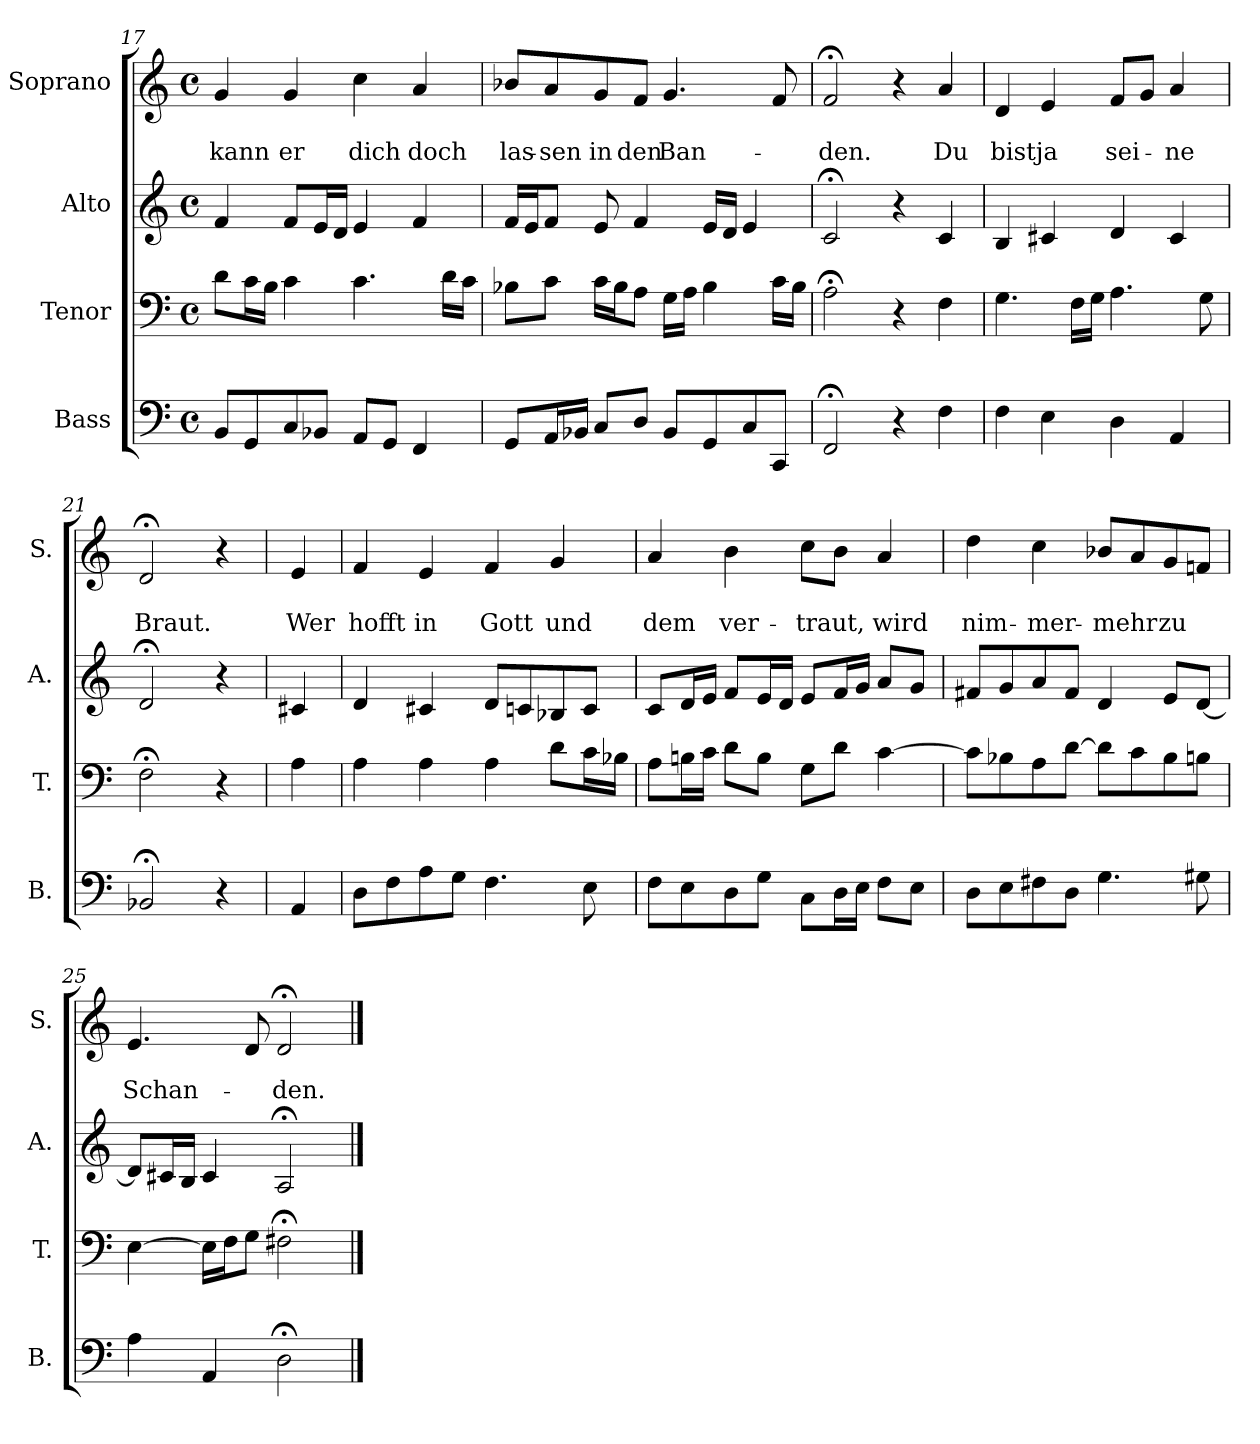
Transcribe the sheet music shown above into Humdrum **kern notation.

**kern	**kern	**kern	**kern	**text	**text
*part4	*part3	*part2	*part1	*part1	*part1
*staff4	*staff3	*staff2	*staff1	*staff1	*staff1
*I"Bass	*I"Tenor	*I"Alto	*I"Soprano	*	*
*I'B.	*I'T.	*I'A.	*I'S.	*	*
*clefF4	*clefF4	*clefG2	*clefG2	*	*
*k[]	*k[]	*k[]	*k[]	*	*
*a:	*a:	*a:	*a:	*	*
*M4/4	*M4/4	*M4/4	*M4/4	*	*
*met(c)	*met(c)	*met(c)	*met(c)	*	*
=17	=17	=17	=17	=17	=17
8BB/L	8d\L	4f/	4g/	.	kann
8GG/	16c\L	.	.	.	.
.	16B\JJ	.	.	.	.
8C/	4c\	8f/L	4g/	.	er
8BB-X/J	.	16e/L	.	.	.
.	.	16d/JJ	.	.	.
8AA/L	4.c\	4e/	4cc\	.	dich
8GG/J	.	.	.	.	.
4FF/	.	4f/	4a/	.	doch
.	16d\LL	.	.	.	.
.	16c\JJ	.	.	.	.
=18	=18	=18	=18	=18	=18
8GG/L	8B-X\L	16f/LL	8b-X/L	.	las-
.	.	16e/J	.	.	.
16AA/L	8c\J	8f/J	8a/	.	-sen
16BB-X/JJ	.	.	.	.	.
8C/L	16c\LL	8e/	8g/	.	in
.	16B-\J	.	.	.	.
8D/J	8A\J	4f/	8f/J	.	den
8BB-/L	16G\LL	.	4.g/	.	Ban-
.	16A\JJ	.	.	.	.
8GG/	4B-\	16e/LL	.	.	.
.	.	16d/JJ	.	.	.
8C/	.	4e/	.	.	.
8CC/J	16c\LL	.	8f/	.	.
.	16B-\JJ	.	.	.	.
=19	=19	=19	=19	=19	=19
2FF;</	2A;<\	2c;</	2f;</	.	-den.
4r	4r	4r	4r	.	.
4F\	4F\	4c/	4a/	.	Du
=20	=20	=20	=20	=20	=20
4F\	4.G\	4B/	4d/	.	bist
4E\	.	4c#X/	4e/	.	ja
.	16F\LL	.	.	.	.
.	16G\JJ	.	.	.	.
4D\	4.A\	4d/	8f/L	.	sei-
.	.	.	8g/J	.	.
4AA/	.	4c#/	4a/	.	-ne
.	8G\	.	.	.	.
=21	=21	=21	=21	=21	=21
2BB-X;</	2F;<\	2d;</	2d;</	.	Braut.
4r	4r	4r	4r	.	.
!!LO:LB:g=z
=21a	=21a	=21a	=21a	=21a	=21a
4AA/	4A\	4c#X/	4e/	.	Wer
=22	=22	=22	=22	=22	=22
8D\L	4A\	4d/	4f/	.	hofft
8F\	.	.	.	.	.
8A\	4A\	4c#X/	4e/	.	in
8G\J	.	.	.	.	.
4.F\	4A\	8d/L	4f/	.	Gott
.	.	8cn/	.	.	.
.	8d\L	8B-X/	4g/	.	und
8E\	16c\L	8c/J	.	.	.
.	16B-X\JJ	.	.	.	.
=23	=23	=23	=23	=23	=23
8F\L	8A\L	8c/L	4a/	.	dem
8E\	16Bn\L	16d/L	.	.	.
.	16c\JJ	16e/JJ	.	.	.
8D\	8d\L	8f/L	4b\	.	ver-
8G\J	8B\J	16e/L	.	.	.
.	.	16d/JJ	.	.	.
8C\L	8G\L	8e/L	8cc\L	.	-traut,
16D\L	8d\J	16f/L	8b\J	.	.
16E\JJ	.	16g/JJ	.	.	.
8F\L	[4c\	8a/L	4a/	.	wird
8E\J	.	8g/J	.	.	.
=24	=24	=24	=24	=24	=24
8D\L	8c\L]	8f#X/L	4dd\	.	nim-
8E\	8B-X\	8g/	.	.	.
8F#X\	8A\	8a/	4cc\	.	-mer-
8D\J	[8d\J	8f#/J	.	.	.
4.G\	8d\L]	4d/	8b-X/L	.	-mehr
.	8c\	.	8a/	.	.
.	8B-\	8e/L	8g/	.	zu
8G#X\	8Bn\J	[8d/J	8fn/J	.	.
=25	=25	=25	=25	=25	=25
4A\	[4E\	8d/L]	4.e/	.	Schan-
.	.	16c#X/L	.	.	.
.	.	16B/JJ	.	.	.
4AA/	16E\LL]	4c#/	.	.	.
.	16F\J	.	.	.	.
.	8G\J	.	8d/	.	.
2D;<\	2F#X;<\	2A;</	2d;</	.	-den.
==	==	==	==	==	==
*-	*-	*-	*-	*-	*-
